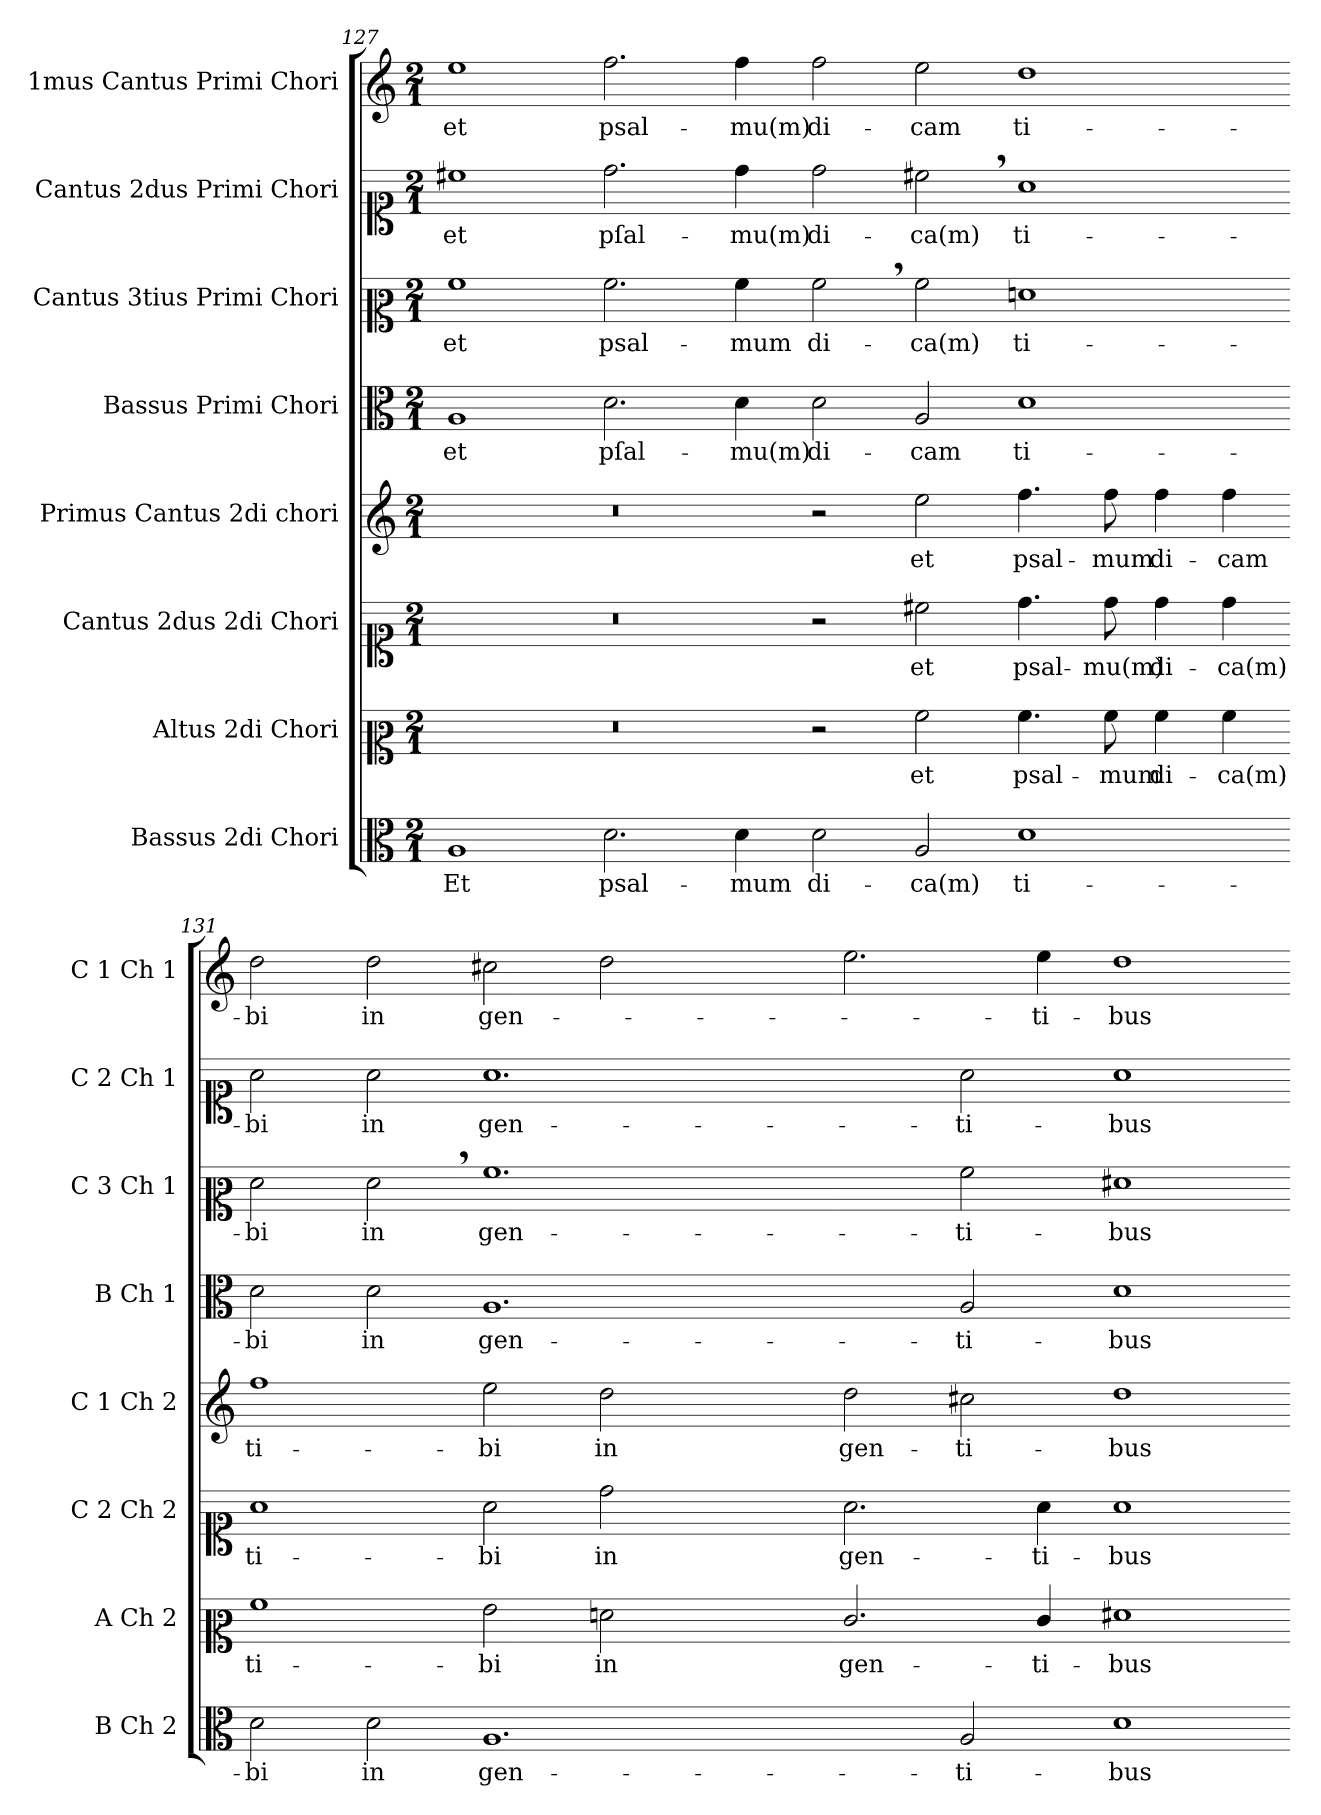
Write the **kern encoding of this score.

**kern	**text	**kern	**text	**kern	**text	**kern	**text	**kern	**text	**kern	**text	**kern	**text	**kern	**text
*part8	*part8	*part7	*part7	*part6	*part6	*part5	*part5	*part4	*part4	*part3	*part3	*part2	*part2	*part1	*part1
*staff8	*staff8	*staff7	*staff7	*staff6	*staff6	*staff5	*staff5	*staff4	*staff4	*staff3	*staff3	*staff2	*staff2	*staff1	*staff1
*I"Bassus 2di Chori	*	*I"Altus 2di Chori	*	*I"Cantus 2dus 2di Chori	*	*I"Primus Cantus 2di chori	*	*I"Bassus Primi Chori	*	*I"Cantus 3tius Primi Chori	*	*I"Cantus 2dus Primi Chori	*	*I"1mus Cantus Primi Chori	*
*I'B Ch 2	*	*I'A Ch 2	*	*I'C 2 Ch 2	*	*I'C 1 Ch 2	*	*I'B Ch 1	*	*I'C 3 Ch 1	*	*I'C 2 Ch 1	*	*I'C 1 Ch 1	*
*clefC3	*	*clefC2	*	*clefC1	*	*clefG2	*	*clefC3	*	*clefC2	*	*clefC1	*	*clefG2	*
*k[]	*	*k[]	*	*k[]	*	*k[]	*	*k[]	*	*k[]	*	*k[]	*	*k[]	*
*M2/1	*	*M2/1	*	*M2/1	*	*M2/1	*	*M2/1	*	*M2/1	*	*M2/1	*	*M2/1	*
=127	=127	=127	=127	=127	=127	=127	=127	=127	=127	=127	=127	=127	=127	=127	=127
1A/	Et	0r	.	0r	.	0r	.	1A/	et	1a\	et	1cc#X\	et	1ee\	et
2.d\	psal-	.	.	.	.	.	.	2.d\	pſal-	2.a\	psal-	2.dd\	pſal-	2.ff\	psal-
4d\	-mum	.	.	.	.	.	.	4d\	-mu(m)	4a\	-mum	4dd\	-mu(m)	4ff\	-mu(m)
=129-	=129-	=129-	=129-	=129-	=129-	=129-	=129-	=129-	=129-	=129-	=129-	=129-	=129-	=129-	=129-
2d\	di-	2r	.	2r	.	2r	.	2d\	di-	2a,<\	di-	2dd\	di-	2ff\	di-
2A/	-ca(m)	2a\	et	2cc#X\	et	2ee\	et	2A/	-cam	2a\	-ca(m)	2cc#X,<\	-ca(m)	2ee\	-cam
1d\	ti-	4.a\	psal-	4.dd\	psal-	4.ff\	psal-	1d\	ti-	1fn\	ti-	1a\	ti-	1dd\	ti-
.	.	8a\	-mum	8dd\	-mu(m)	8ff\	-mum	.	.	.	.	.	.	.	.
.	.	4a\	di-	4dd\	di-	4ff\	di-	.	.	.	.	.	.	.	.
.	.	4a\	-ca(m)	4dd\	-ca(m)	4ff\	-cam	.	.	.	.	.	.	.	.
=131-	=131-	=131-	=131-	=131-	=131-	=131-	=131-	=131-	=131-	=131-	=131-	=131-	=131-	=131-	=131-
2d\	-bi	1a\	ti-	1a\	ti-	1ff\	ti-	2d\	-bi	2f\	-bi	2a\	-bi	2dd\	-bi
2d\	in	.	.	.	.	.	.	2d\	in	2f,<\	in	2a\	in	2dd\	in
1.A/	gen-	2g\	-bi	2a\	-bi	2ee\	-bi	1.A/	gen-	1.a\	gen-	1.a\	gen-	2cc#X\	gen-
.	.	2fn\	in	2dd\	in	2dd\	in	.	.	.	.	.	.	2dd\	.
.	.	2ryy	.	2ryy	.	2ryy	.	.	.	.	.	.	.	2ryy	.
=133-	=133-	=133-	=133-	=133-	=133-	=133-	=133-	=133-	=133-	=133-	=133-	=133-	=133-	=133-	=133-
2ryy	.	2.e/	gen-	2.a\	gen-	2dd\	gen-	2ryy	.	2ryy	.	2ryy	.	2.ee\	.
2A/	-ti-	.	.	.	.	2cc#X\	-ti-	2A/	-ti-	2a\	-ti-	2a\	-ti-	.	.
.	.	4e/	-ti-	4a\	-ti-	.	.	.	.	.	.	.	.	4ee\	-ti-
1d\	-bus	1f#X\	-bus	1a\	-bus	1dd\	-bus	1d\	-bus	1f#X\	-bus	1a\	-bus	1dd\	-bus
=-	=-	=-	=-	=-	=-	=-	=-	=-	=-	=-	=-	=-	=-	=-	=-
*-	*-	*-	*-	*-	*-	*-	*-	*-	*-	*-	*-	*-	*-	*-	*-
